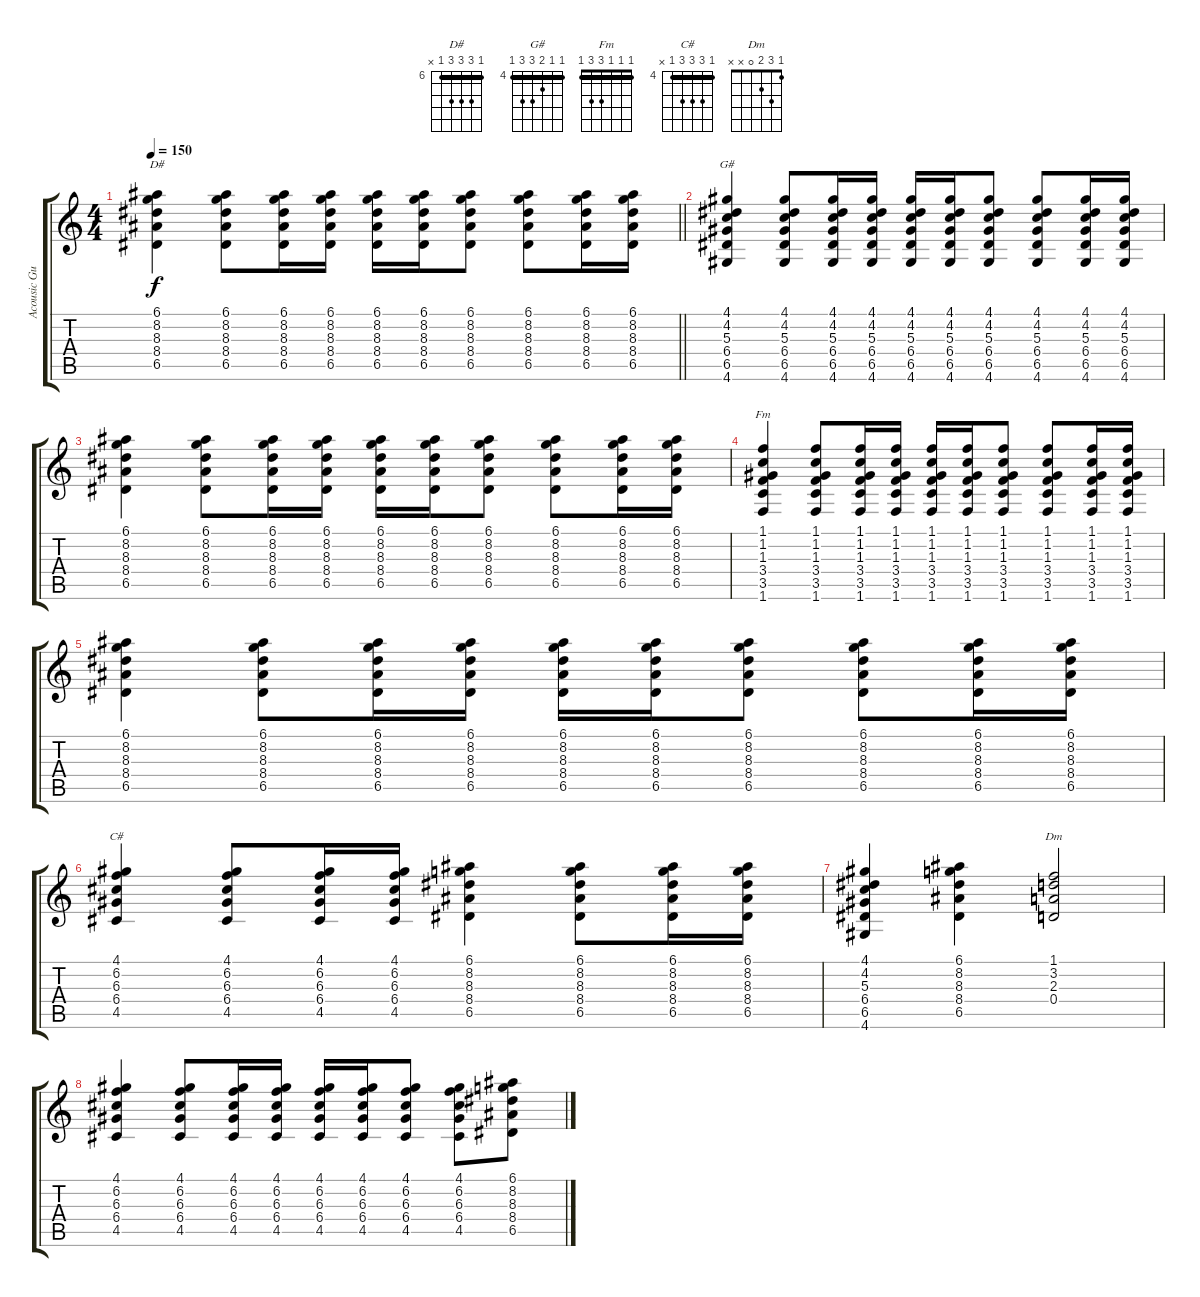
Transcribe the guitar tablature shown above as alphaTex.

\track ("Acousic Guitar" "Acousic Gu") {instrument acousticguitarsteel}
\staff {score tabs}
\tuning (E4 B3 G3 D3 A2 E2) {hide}
\chord ("D#" 6 8 8 8 6 x) {firstfret 6 barre 6}
\chord ("G#" 4 4 5 6 6 4) {firstfret 4 barre 4}
\chord ("Fm" 1 1 1 3 3 1) {barre 1}
\chord ("C#" 4 6 6 6 4 x) {firstfret 4 barre 4}
\chord ("Dm" 1 3 2 0 x x)
\ts (4 4)
\tempo 150
\clef g2
\barLineRight lightlight
\ks c
(6.1 8.2 8.3 8.4 6.5).4{ch "D#" dy f} (6.1 8.2 8.3 8.4 6.5).8 (6.1 8.2 8.3 8.4 6.5).16 (6.1 8.2 8.3 8.4 6.5).16 (6.1 8.2 8.3 8.4 6.5).16 (6.1 8.2 8.3 8.4 6.5).16 (6.1 8.2 8.3 8.4 6.5).8 (6.1 8.2 8.3 8.4 6.5).8 (6.1 8.2 8.3 8.4 6.5).16 (6.1 8.2 8.3 8.4 6.5).16 |
(4.1 4.2 5.3 6.4 6.5 4.6).4{ch "G#"} (4.1 4.2 5.3 6.4 6.5 4.6).8 (4.1 4.2 5.3 6.4 6.5 4.6).16 (4.1 4.2 5.3 6.4 6.5 4.6).16 (4.1 4.2 5.3 6.4 6.5 4.6).16 (4.1 4.2 5.3 6.4 6.5 4.6).16 (4.1 4.2 5.3 6.4 6.5 4.6).8 (4.1 4.2 5.3 6.4 6.5 4.6).8 (4.1 4.2 5.3 6.4 6.5 4.6).16 (4.1 4.2 5.3 6.4 6.5 4.6).16 |
(6.1 8.2 8.3 8.4 6.5).4 (6.1 8.2 8.3 8.4 6.5).8 (6.1 8.2 8.3 8.4 6.5).16 (6.1 8.2 8.3 8.4 6.5).16 (6.1 8.2 8.3 8.4 6.5).16 (6.1 8.2 8.3 8.4 6.5).16 (6.1 8.2 8.3 8.4 6.5).8 (6.1 8.2 8.3 8.4 6.5).8 (6.1 8.2 8.3 8.4 6.5).16 (6.1 8.2 8.3 8.4 6.5).16 |
(1.1 1.2 1.3 3.4 3.5 1.6).4{ch "Fm"} (1.1 1.2 1.3 3.4 3.5 1.6).8 (1.1 1.2 1.3 3.4 3.5 1.6).16 (1.1 1.2 1.3 3.4 3.5 1.6).16 (1.1 1.2 1.3 3.4 3.5 1.6).16 (1.1 1.2 1.3 3.4 3.5 1.6).16 (1.1 1.2 1.3 3.4 3.5 1.6).8 (1.1 1.2 1.3 3.4 3.5 1.6).8 (1.1 1.2 1.3 3.4 3.5 1.6).16 (1.1 1.2 1.3 3.4 3.5 1.6).16 |
(6.1 8.2 8.3 8.4 6.5).4 (6.1 8.2 8.3 8.4 6.5).8 (6.1 8.2 8.3 8.4 6.5).16 (6.1 8.2 8.3 8.4 6.5).16 (6.1 8.2 8.3 8.4 6.5).16 (6.1 8.2 8.3 8.4 6.5).16 (6.1 8.2 8.3 8.4 6.5).8 (6.1 8.2 8.3 8.4 6.5).8 (6.1 8.2 8.3 8.4 6.5).16 (6.1 8.2 8.3 8.4 6.5).16 |
(4.1 6.2 6.3 6.4 4.5).4{ch "C#"} (4.1 6.2 6.3 6.4 4.5).8 (4.1 6.2 6.3 6.4 4.5).16 (4.1 6.2 6.3 6.4 4.5).16 (6.1 8.2 8.3 8.4 6.5).4 (6.1 8.2 8.3 8.4 6.5).8 (6.1 8.2 8.3 8.4 6.5).16 (6.1 8.2 8.3 8.4 6.5).16 |
(4.1 4.2 5.3 6.4 6.5 4.6).4 (6.1 8.2 8.3 8.4 6.5).4 (1.1 3.2 2.3 0.4).2{ch "Dm"} |
(4.1 6.2 6.3 6.4 4.5).4 (4.1 6.2 6.3 6.4 4.5).8 (4.1 6.2 6.3 6.4 4.5).16 (4.1 6.2 6.3 6.4 4.5).16 (4.1 6.2 6.3 6.4 4.5).16 (4.1 6.2 6.3 6.4 4.5).16 (4.1 6.2 6.3 6.4 4.5).8 (4.1 6.2 6.3 6.4 4.5).8 (6.1 8.2 8.3 8.4 6.5).8
